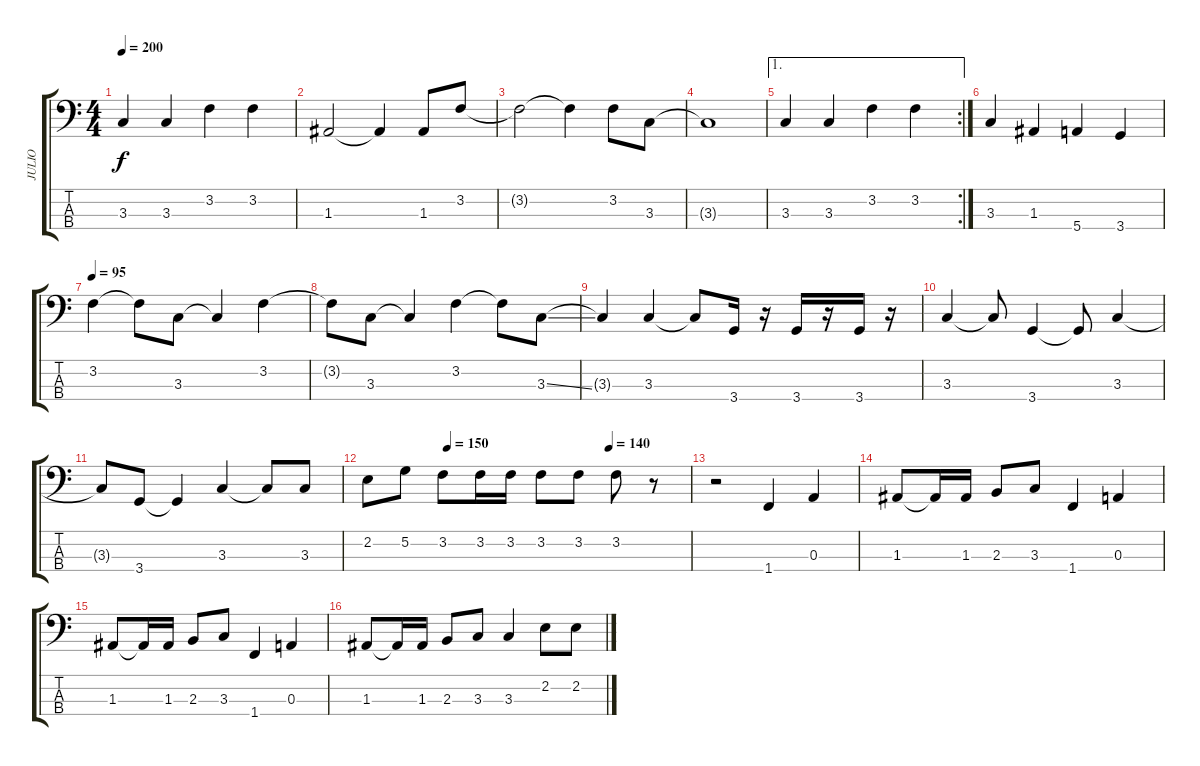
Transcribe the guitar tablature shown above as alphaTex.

\track ("JULIO" "JULIO") {instrument electricbasspick}
\staff {score tabs}
\tuning (G2 D2 A1 E1) {hide}
\ts (4 4)
\tempo 200
\clef f4
\ks c
3.3.4{dy f} 3.3.4 3.2.4 3.2.4 |
1.3.2 1.3{t}.4 1.3.8 3.2.8 |
3.2{t}.2 3.2{t}.4 3.2.8 3.3.8 |
3.3{t}.1 |
\ae 1
\rc 2
3.3.4 3.3.4 3.2.4 3.2.4 |
3.3.4 1.3.4 5.4.4 3.4.4 |
\tempo 95
3.2.4 3.2{t}.8 3.3.8 3.3{t}.4 3.2.4 |
3.2{t}.8 3.3.8 3.3{t}.4 3.2.4 3.2{t}.8 3.3{ss}.8 |
3.3{t}.4 3.3.4 3.3{t}.8 3.4.16 r.16 3.4.16 r.16 3.4.16 r.16 |
3.3.4 3.3{t}.8 3.4.4 3.4{t}.8 3.3.4 |
3.3{t}.8 3.4.8 3.4{t}.4 3.3.4 3.3{t}.8 3.3.8 |
\tempo (150 0.25)
\tempo (140 0.75)
2.2.8 5.2.8 3.2.8 3.2.16 3.2.16 3.2.8 3.2.8 3.2.8 r.8 |
r.2 1.4.4 0.3.4 |
1.3.8 1.3{t}.16 1.3.16 2.3.8 3.3.8 1.4.4 0.3.4 |
1.3.8 1.3{t}.16 1.3.16 2.3.8 3.3.8 1.4.4 0.3.4 |
1.3.8 1.3{t}.16 1.3.16 2.3.8 3.3.8 3.3.4 2.2.8 2.2.8
